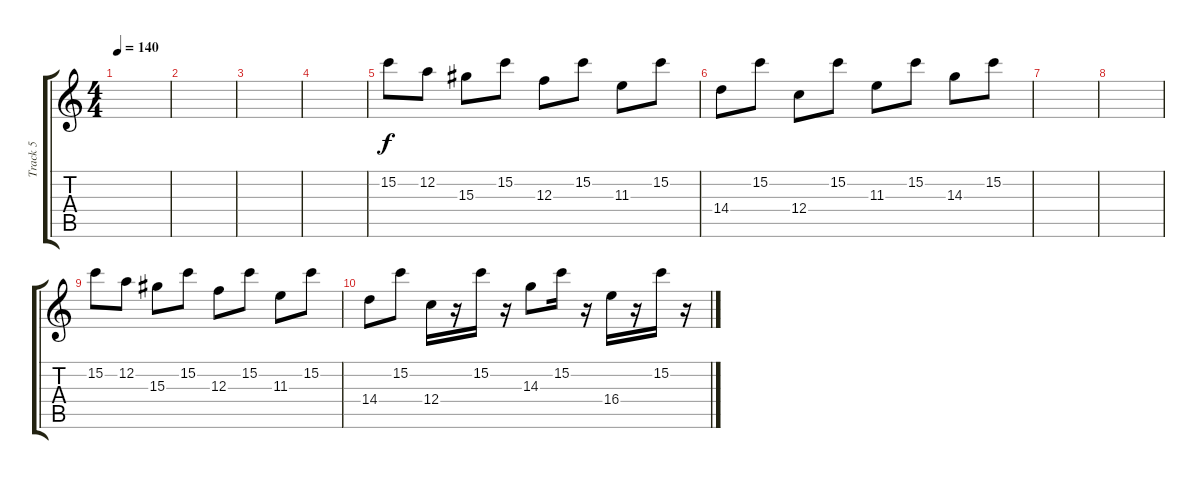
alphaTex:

\track ("Track 5" "Track 5") {instrument overdrivenguitar}
\staff {score tabs}
\tuning (D4 A3 F3 C3 G2 C2) {hide}
\ts (4 4)
\tempo 140
\clef g2
\ks c
|
|
|
|
15.2.8 12.2.8 15.3.8 15.2.8 12.3.8 15.2.8 11.3.8 15.2.8 |
14.4.8 15.2.8 12.4.8 15.2.8 11.3.8 15.2.8 14.3.8 15.2.8 |
|
|
15.2.8 12.2.8 15.3.8 15.2.8 12.3.8 15.2.8 11.3.8 15.2.8 |
14.4.8 15.2.8 12.4.16 r.16 15.2.16 r.16 14.3.8 15.2.16 r.16 16.4.16 r.16 15.2.16 r.16
